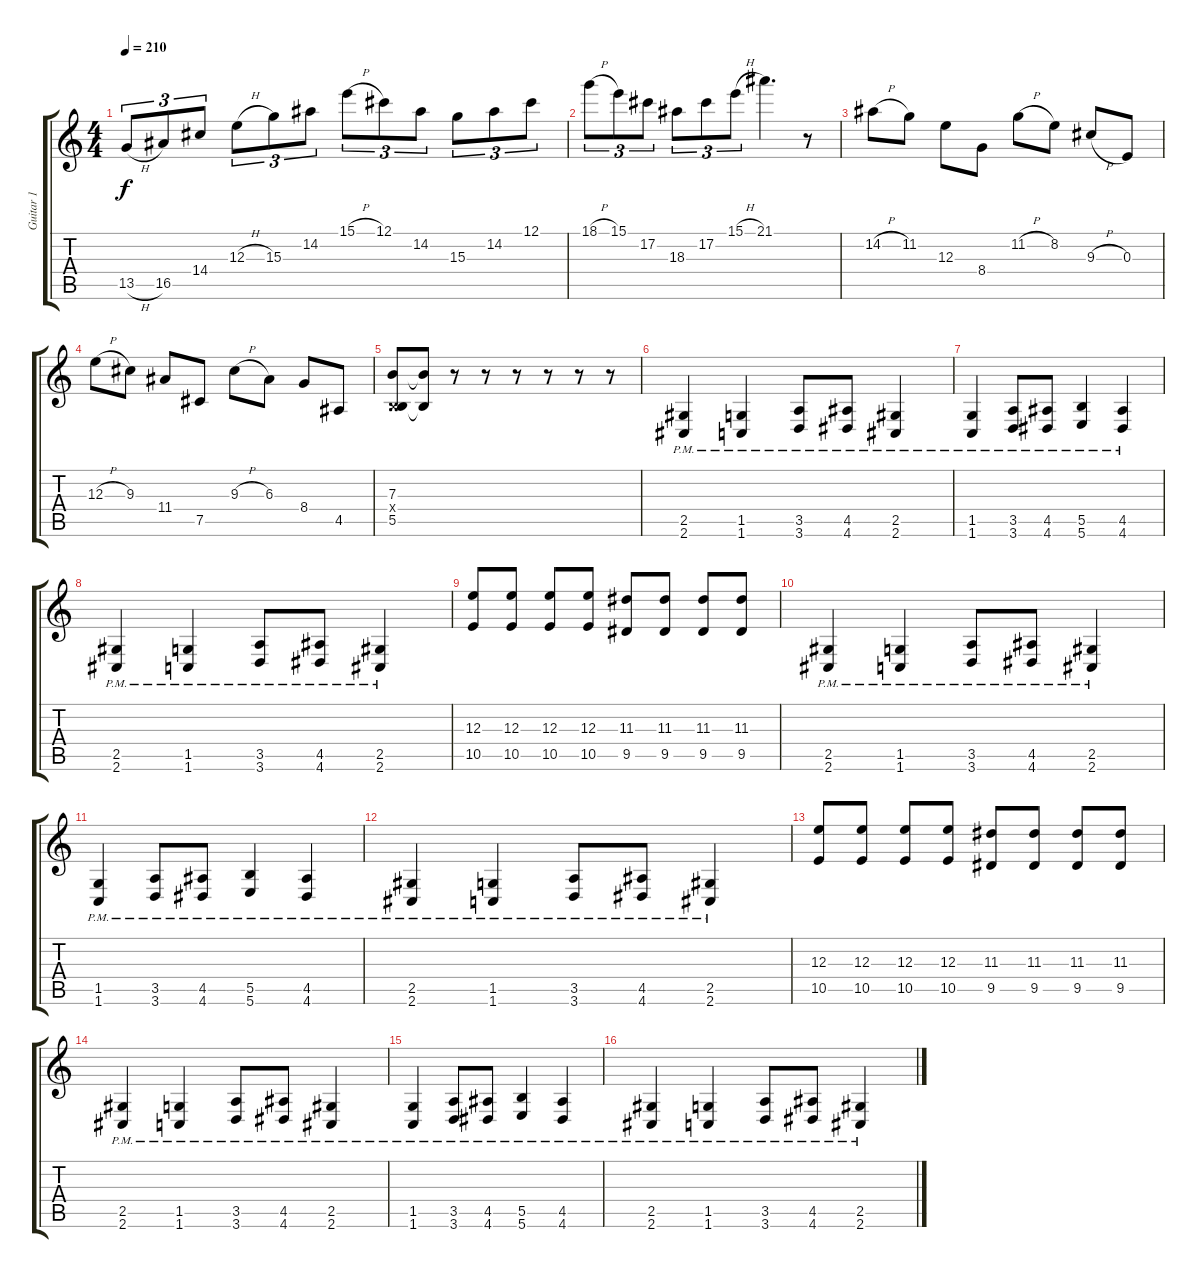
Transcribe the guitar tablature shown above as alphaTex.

\track ("Guitar 1" "Guitar 1") {instrument distortionguitar}
\staff {score tabs}
\tuning (Db4 Ab3 E3 B2 Gb2 B1) {hide}
\ts (4 4)
\tempo 210
\clef g2
\ks c
13.5{h}.8{tu (3 2) dy f} 16.5.8{tu (3 2)} 14.4.8{tu (3 2)} 12.3{h}.8{tu (3 2)} 15.3.8{tu (3 2)} 14.2.8{tu (3 2)} 15.1{h}.8{tu (3 2)} 12.1.8{tu (3 2)} 14.2.8{tu (3 2)} 15.3.8{tu (3 2)} 14.2.8{tu (3 2)} 12.1.8{tu (3 2)} |
18.1{h}.8{tu (3 2)} 15.1.8{tu (3 2)} 17.2.8{tu (3 2)} 18.3.8{tu (3 2)} 17.2.8{tu (3 2)} 15.1{h}.8{tu (3 2)} 21.1.4{d} r.8 |
14.2{h}.8 11.2.8 12.3.8 8.4.8 11.2{h}.8 8.2.8 9.3{h}.8 0.3.8 |
12.3{h}.8 9.3.8 11.4.8 7.5.8 9.3{h}.8 6.3.8 8.4.8 4.5.8 |
(7.3 0.4{x} 5.5).8 (7.3{t} 5.5{t}).8 r.8 r.8 r.8 r.8 r.8 r.8 |
(2.5{pm} 2.6{pm}).4 (1.5{pm} 1.6{pm}).4 (3.5{pm} 3.6{pm}).8 (4.5{pm} 4.6{pm}).8 (2.5{pm} 2.6{pm}).4 |
(1.5{pm} 1.6{pm}).4 (3.5{pm} 3.6{pm}).8 (4.5{pm} 4.6{pm}).8 (5.5{pm} 5.6{pm}).4 (4.5{pm} 4.6{pm}).4 |
(2.5{pm} 2.6{pm}).4 (1.5{pm} 1.6{pm}).4 (3.5{pm} 3.6{pm}).8 (4.5{pm} 4.6{pm}).8 (2.5{pm} 2.6{pm}).4 |
(12.3 10.5).8 (12.3 10.5).8 (12.3 10.5).8 (12.3 10.5).8 (11.3 9.5).8 (11.3 9.5).8 (11.3 9.5).8 (11.3 9.5).8 |
(2.5{pm} 2.6{pm}).4 (1.5{pm} 1.6{pm}).4 (3.5{pm} 3.6{pm}).8 (4.5{pm} 4.6{pm}).8 (2.5{pm} 2.6{pm}).4 |
(1.5{pm} 1.6{pm}).4 (3.5{pm} 3.6{pm}).8 (4.5{pm} 4.6{pm}).8 (5.5{pm} 5.6{pm}).4 (4.5{pm} 4.6{pm}).4 |
(2.5{pm} 2.6{pm}).4 (1.5{pm} 1.6{pm}).4 (3.5{pm} 3.6{pm}).8 (4.5{pm} 4.6{pm}).8 (2.5{pm} 2.6{pm}).4 |
(12.3 10.5).8 (12.3 10.5).8 (12.3 10.5).8 (12.3 10.5).8 (11.3 9.5).8 (11.3 9.5).8 (11.3 9.5).8 (11.3 9.5).8 |
(2.5{pm} 2.6{pm}).4 (1.5{pm} 1.6{pm}).4 (3.5{pm} 3.6{pm}).8 (4.5{pm} 4.6{pm}).8 (2.5{pm} 2.6{pm}).4 |
(1.5{pm} 1.6{pm}).4 (3.5{pm} 3.6{pm}).8 (4.5{pm} 4.6{pm}).8 (5.5{pm} 5.6{pm}).4 (4.5{pm} 4.6{pm}).4 |
(2.5{pm} 2.6{pm}).4 (1.5{pm} 1.6{pm}).4 (3.5{pm} 3.6{pm}).8 (4.5{pm} 4.6{pm}).8 (2.5{pm} 2.6{pm}).4
